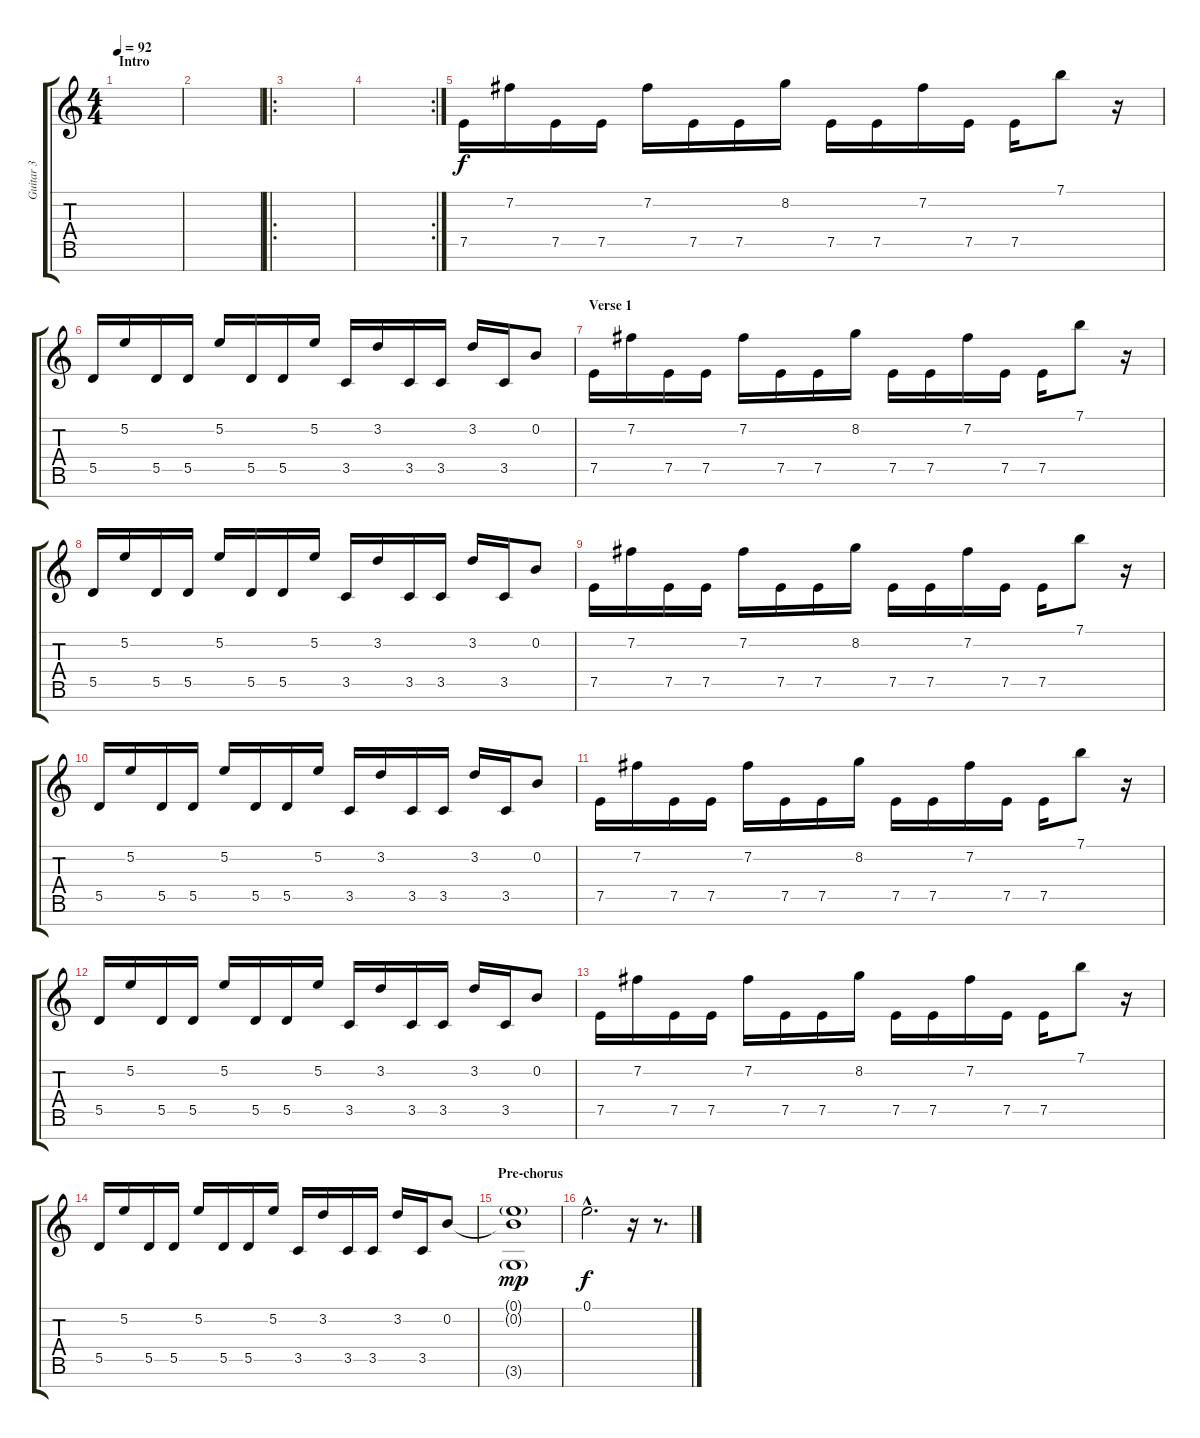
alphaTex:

\track ("Guitar 3" "Guitar 3") {instrument electricguitarclean}
\staff {score tabs}
\tuning (E4 B3 G3 D3 A2 E2 B1) {hide}
\ts (4 4)
\section ("" "Intro")
\tempo 92
\clef g2
\ks c
|
|
\ro
|
\rc 2
|
7.5.16 7.2.16 7.5.16 7.5.16 7.2.16 7.5.16 7.5.16 8.2.16 7.5.16 7.5.16 7.2.16 7.5.16 7.5.16 7.1.8 r.16 |
5.5.16 5.2.16 5.5.16 5.5.16 5.2.16 5.5.16 5.5.16 5.2.16 3.5.16 3.2.16 3.5.16 3.5.16 3.2.16 3.5.16 0.2.8 |
\section ("" "Verse 1")
7.5.16 7.2.16 7.5.16 7.5.16 7.2.16 7.5.16 7.5.16 8.2.16 7.5.16 7.5.16 7.2.16 7.5.16 7.5.16 7.1.8 r.16 |
5.5.16 5.2.16 5.5.16 5.5.16 5.2.16 5.5.16 5.5.16 5.2.16 3.5.16 3.2.16 3.5.16 3.5.16 3.2.16 3.5.16 0.2.8 |
7.5.16 7.2.16 7.5.16 7.5.16 7.2.16 7.5.16 7.5.16 8.2.16 7.5.16 7.5.16 7.2.16 7.5.16 7.5.16 7.1.8 r.16 |
5.5.16 5.2.16 5.5.16 5.5.16 5.2.16 5.5.16 5.5.16 5.2.16 3.5.16 3.2.16 3.5.16 3.5.16 3.2.16 3.5.16 0.2.8 |
7.5.16 7.2.16 7.5.16 7.5.16 7.2.16 7.5.16 7.5.16 8.2.16 7.5.16 7.5.16 7.2.16 7.5.16 7.5.16 7.1.8 r.16 |
5.5.16 5.2.16 5.5.16 5.5.16 5.2.16 5.5.16 5.5.16 5.2.16 3.5.16 3.2.16 3.5.16 3.5.16 3.2.16 3.5.16 0.2.8 |
7.5.16 7.2.16 7.5.16 7.5.16 7.2.16 7.5.16 7.5.16 8.2.16 7.5.16 7.5.16 7.2.16 7.5.16 7.5.16 7.1.8 r.16 |
5.5.16 5.2.16 5.5.16 5.5.16 5.2.16 5.5.16 5.5.16 5.2.16 3.5.16 3.2.16 3.5.16 3.5.16 3.2.16 3.5.16 0.2.8 |
\section ("" "Pre-chorus")
(0.1{g} 0.2{t} 3.6{g}).1{dy mp} |
0.1{hac}.2{d dy f} r.16 r.8{d}
